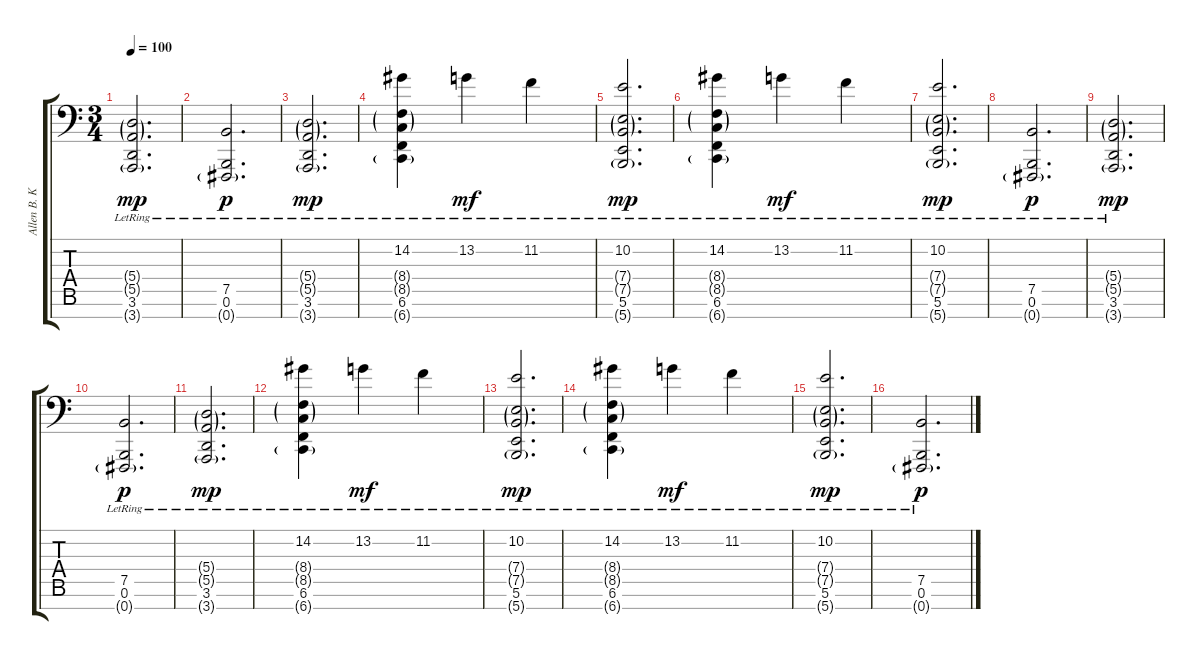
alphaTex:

\track ("Allen B. Konstanz (Piano)" "Allen B. K") {instrument brightacousticpiano}
\staff {score tabs}
\tuning (B3 Gb3 D3 A2 E2 B1 Gb1) {hide}
\ts (3 4)
\tempo 100
\clef f4
\ks c
(5.4{g lr} 5.5{g lr} 3.6{lr} 3.7{g lr}).2{d dy mp} |
(7.5{lr} 0.6{lr} 0.7{g lr}).2{d dy p} |
(5.4{g lr} 5.5{g lr} 3.6{lr} 3.7{g lr}).2{d dy mp} |
(14.2{lr} 8.4{g lr} 8.5{g lr} 6.6{lr} 6.7{g lr}).4 13.2{lr}.4{dy mf} 11.2{lr}.4 |
(10.2{lr} 7.4{g lr} 7.5{g lr} 5.6{lr} 5.7{g lr}).2{d dy mp} |
(14.2{lr} 8.4{g lr} 8.5{g lr} 6.6{lr} 6.7{g lr}).4 13.2{lr}.4{dy mf} 11.2{lr}.4 |
(10.2{lr} 7.4{g lr} 7.5{g lr} 5.6{lr} 5.7{g lr}).2{d dy mp} |
(7.5{lr} 0.6{lr} 0.7{g lr}).2{d dy p} |
(5.4{g lr} 5.5{g lr} 3.6{lr} 3.7{g lr}).2{d dy mp} |
(7.5{lr} 0.6{lr} 0.7{g lr}).2{d dy p} |
(5.4{g lr} 5.5{g lr} 3.6{lr} 3.7{g lr}).2{d dy mp} |
(14.2{lr} 8.4{g lr} 8.5{g lr} 6.6{lr} 6.7{g lr}).4 13.2{lr}.4{dy mf} 11.2{lr}.4 |
(10.2{lr} 7.4{g lr} 7.5{g lr} 5.6{lr} 5.7{g lr}).2{d dy mp} |
(14.2{lr} 8.4{g lr} 8.5{g lr} 6.6{lr} 6.7{g lr}).4 13.2{lr}.4{dy mf} 11.2{lr}.4 |
(10.2{lr} 7.4{g lr} 7.5{g lr} 5.6{lr} 5.7{g lr}).2{d dy mp} |
(7.5{lr} 0.6{lr} 0.7{g lr}).2{d dy p}
